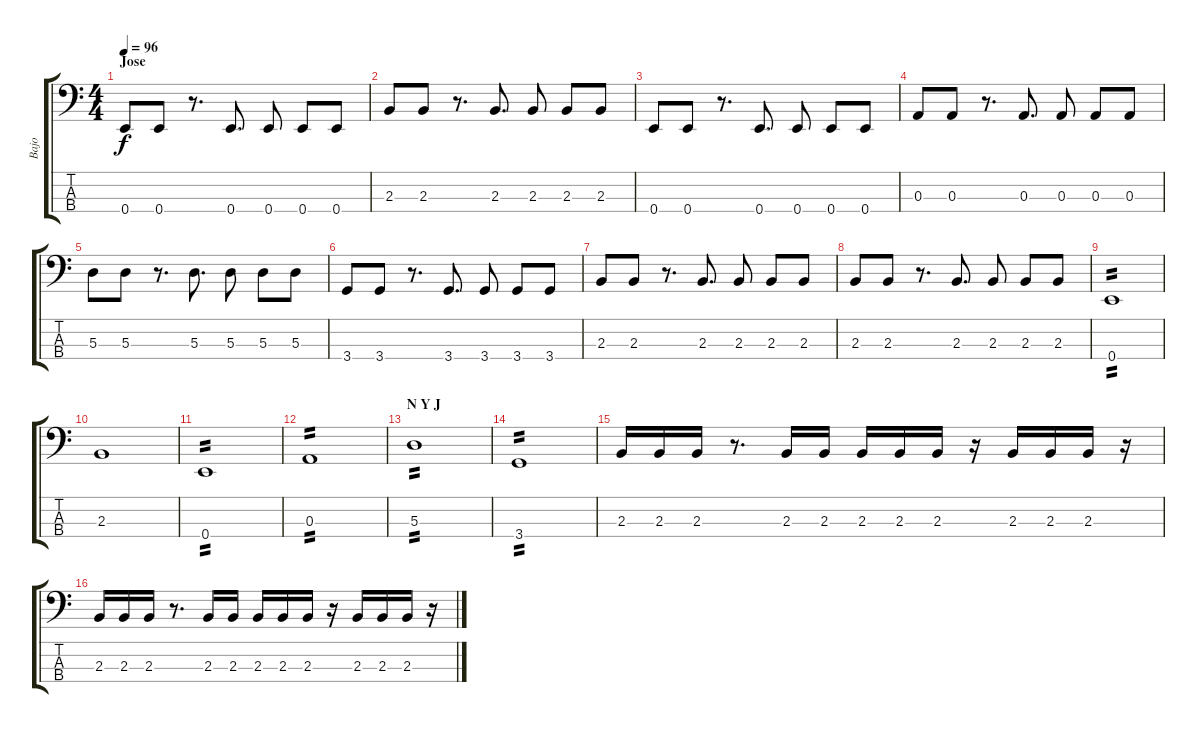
\track ("Bajo" "Bajo") {instrument electricbassfinger}
\staff {score tabs}
\tuning (G2 D2 A1 E1) {hide}
\ts (4 4)
\section ("" "Jose")
\tempo 96
\clef f4
\ks c
0.4.8{dy f} 0.4.8 r.8{d} 0.4.8{d} 0.4.8 0.4.8 0.4.8 |
2.3.8 2.3.8 r.8{d} 2.3.8{d} 2.3.8 2.3.8 2.3.8 |
0.4.8 0.4.8 r.8{d} 0.4.8{d} 0.4.8 0.4.8 0.4.8 |
0.3.8 0.3.8 r.8{d} 0.3.8{d} 0.3.8 0.3.8 0.3.8 |
5.3.8 5.3.8 r.8{d} 5.3.8{d} 5.3.8 5.3.8 5.3.8 |
3.4.8 3.4.8 r.8{d} 3.4.8{d} 3.4.8 3.4.8 3.4.8 |
2.3.8 2.3.8 r.8{d} 2.3.8{d} 2.3.8 2.3.8 2.3.8 |
2.3.8 2.3.8 r.8{d} 2.3.8{d} 2.3.8 2.3.8 2.3.8 |
0.4.1{tp 2} |
2.3.1 |
0.4.1{tp 2} |
0.3.1{tp 2} |
\section ("" "N Y J")
5.3.1{tp 2} |
3.4.1{tp 2} |
2.3.16 2.3.16 2.3.16 r.8{d} 2.3.16 2.3.16 2.3.16 2.3.16 2.3.16 r.16 2.3.16 2.3.16 2.3.16 r.16 |
2.3.16 2.3.16 2.3.16 r.8{d} 2.3.16 2.3.16 2.3.16 2.3.16 2.3.16 r.16 2.3.16 2.3.16 2.3.16 r.16
